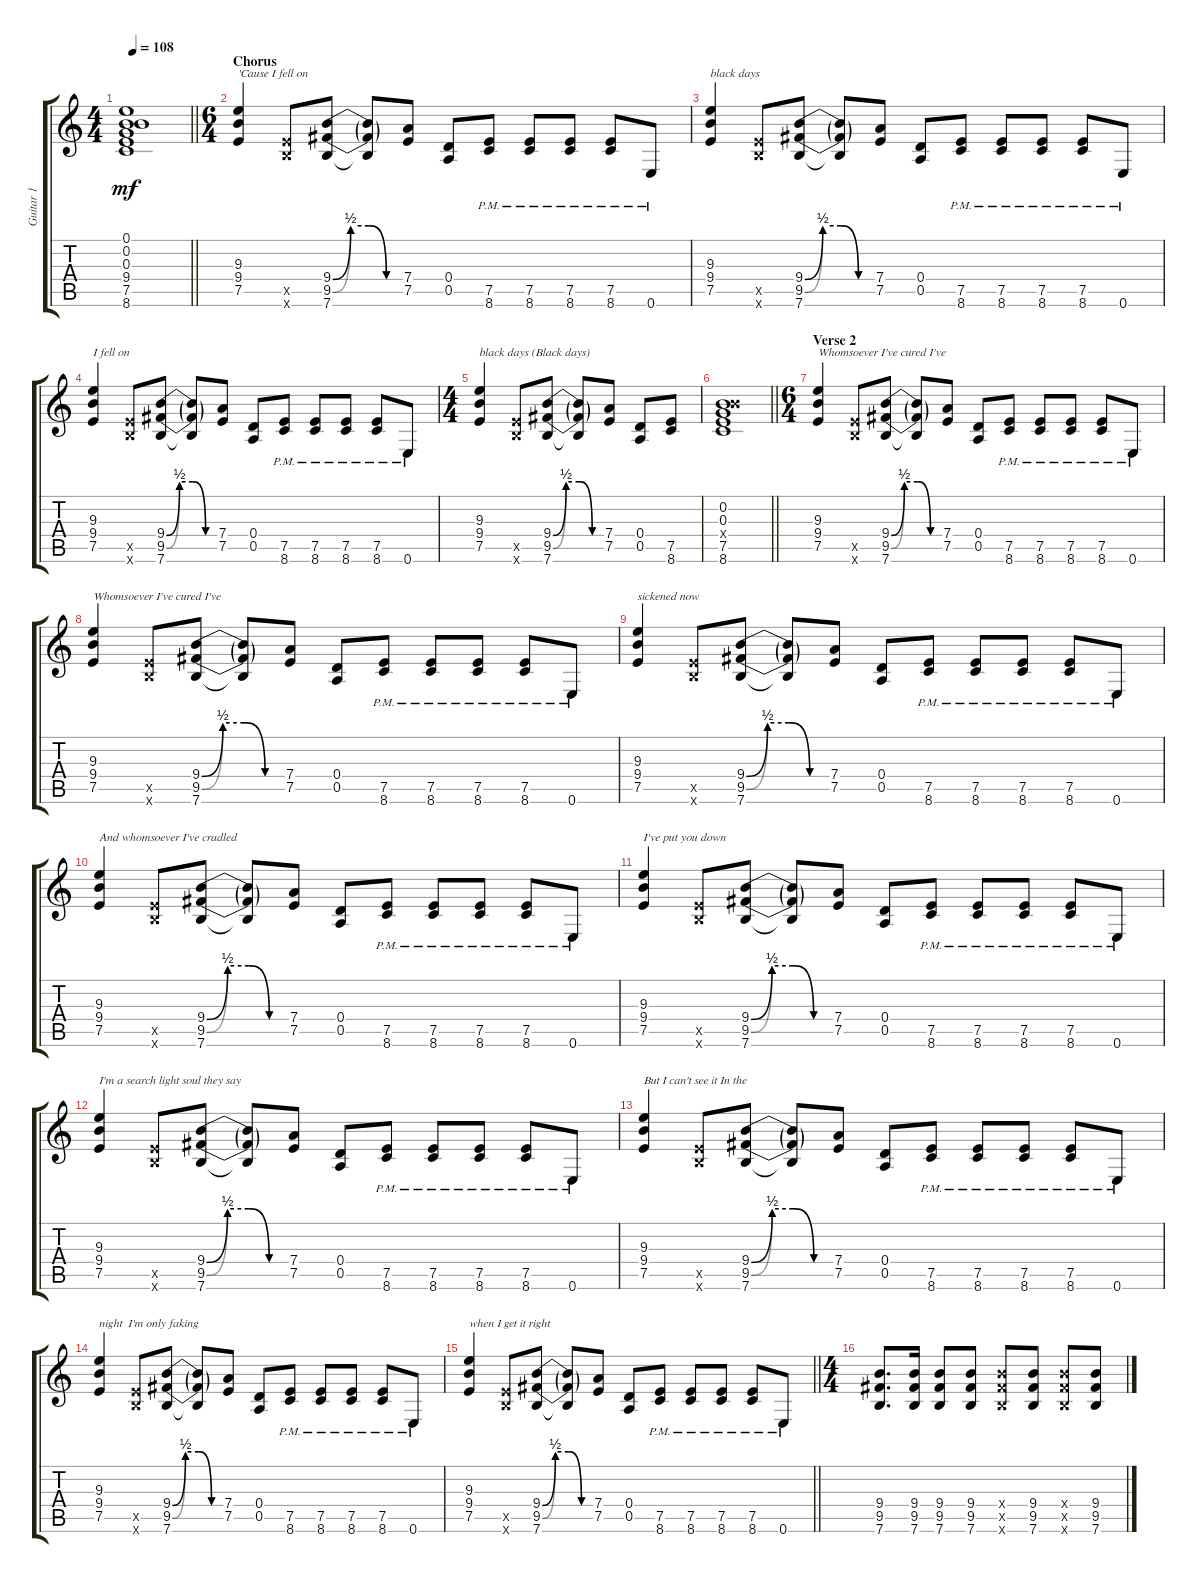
\track ("Guitar 1" "Guitar 1") {instrument overdrivenguitar}
\staff {score tabs}
\tuning (E4 B3 G3 D3 A2 E2) {hide}
\ts (4 4)
\tempo 108
\clef g2
\barLineRight lightlight
\ks c
(0.1{t} 0.2{t} 0.3{t} 9.4{t} 7.5{t} 8.6{t}).1{dy mf} |
\ts (6 4)
\section ("" "Chorus")
(9.3 9.4 7.5).4{txt "'Cause I fell on"} (7.5{x} 7.6{x}).8 (9.4{be (custom 0 0 15 2 30 2 45 0 60 0)} 9.5{be (custom 0 0 15 2 30 2 45 0 60 0)} 7.6).8 (9.4{t} 9.5{t} 7.6{t}).8 (7.4 7.5).8 (0.4 0.5).8 (7.5{pm} 8.6{pm}).8 (7.5{pm} 8.6{pm}).8 (7.5{pm} 8.6{pm}).8 (7.5{pm} 8.6{pm}).8 0.6{pm}.8 |
(9.3 9.4 7.5).4{txt "black days "} (7.5{x} 7.6{x}).8 (9.4{be (custom 0 0 15 2 30 2 45 0 60 0)} 9.5{be (custom 0 0 15 2 30 2 45 0 60 0)} 7.6).8 (9.4{t} 9.5{t} 7.6{t}).8 (7.4 7.5).8 (0.4 0.5).8 (7.5{pm} 8.6{pm}).8 (7.5{pm} 8.6{pm}).8 (7.5{pm} 8.6{pm}).8 (7.5{pm} 8.6{pm}).8 0.6{pm}.8 |
(9.3 9.4 7.5).4{txt "I fell on "} (7.5{x} 7.6{x}).8 (9.4{be (custom 0 0 15 2 30 2 45 0 60 0)} 9.5{be (custom 0 0 15 2 30 2 45 0 60 0)} 7.6).8 (9.4{t} 9.5{t} 7.6{t}).8 (7.4 7.5).8 (0.4 0.5).8 (7.5{pm} 8.6{pm}).8 (7.5{pm} 8.6{pm}).8 (7.5{pm} 8.6{pm}).8 (7.5{pm} 8.6{pm}).8 0.6{pm}.8 |
\ts (4 4)
(9.3 9.4 7.5).4{txt "black days (Black days) "} (7.5{x} 7.6{x}).8 (9.4{be (custom 0 0 15 2 30 2 45 0 60 0)} 9.5{be (custom 0 0 15 2 30 2 45 0 60 0)} 7.6).8 (9.4{t} 9.5{t} 7.6{t}).8 (7.4 7.5).8 (0.4 0.5).8 (7.5 8.6).8 |
\barLineRight lightlight
(0.2 0.3 9.4{x} 7.5 8.6).1 |
\ts (6 4)
\section ("" "Verse 2")
(9.3 9.4 7.5).4{txt "Whomsoever I've cured I've "} (7.5{x} 7.6{x}).8 (9.4{be (custom 0 0 15 2 30 2 45 0 60 0)} 9.5{be (custom 0 0 15 2 30 2 45 0 60 0)} 7.6).8 (9.4{t} 9.5{t} 7.6{t}).8 (7.4 7.5).8 (0.4 0.5).8 (7.5{pm} 8.6{pm}).8 (7.5{pm} 8.6{pm}).8 (7.5{pm} 8.6{pm}).8 (7.5{pm} 8.6{pm}).8 0.6{pm}.8 |
(9.3 9.4 7.5).4{txt "Whomsoever I've cured I've "} (7.5{x} 7.6{x}).8 (9.4{be (custom 0 0 15 2 30 2 45 0 60 0)} 9.5{be (custom 0 0 15 2 30 2 45 0 60 0)} 7.6).8 (9.4{t} 9.5{t} 7.6{t}).8 (7.4 7.5).8 (0.4 0.5).8 (7.5{pm} 8.6{pm}).8 (7.5{pm} 8.6{pm}).8 (7.5{pm} 8.6{pm}).8 (7.5{pm} 8.6{pm}).8 0.6{pm}.8 |
(9.3 9.4 7.5).4{txt "sickened now "} (7.5{x} 7.6{x}).8 (9.4{be (custom 0 0 15 2 30 2 45 0 60 0)} 9.5{be (custom 0 0 15 2 30 2 45 0 60 0)} 7.6).8 (9.4{t} 9.5{t} 7.6{t}).8 (7.4 7.5).8 (0.4 0.5).8 (7.5{pm} 8.6{pm}).8 (7.5{pm} 8.6{pm}).8 (7.5{pm} 8.6{pm}).8 (7.5{pm} 8.6{pm}).8 0.6{pm}.8 |
(9.3 9.4 7.5).4{txt "And whomsoever I've cradled "} (7.5{x} 7.6{x}).8 (9.4{be (custom 0 0 15 2 30 2 45 0 60 0)} 9.5{be (custom 0 0 15 2 30 2 45 0 60 0)} 7.6).8 (9.4{t} 9.5{t} 7.6{t}).8 (7.4 7.5).8 (0.4 0.5).8 (7.5{pm} 8.6{pm}).8 (7.5{pm} 8.6{pm}).8 (7.5{pm} 8.6{pm}).8 (7.5{pm} 8.6{pm}).8 0.6{pm}.8 |
(9.3 9.4 7.5).4{txt "I've put you down"} (7.5{x} 7.6{x}).8 (9.4{be (custom 0 0 15 2 30 2 45 0 60 0)} 9.5{be (custom 0 0 15 2 30 2 45 0 60 0)} 7.6).8 (9.4{t} 9.5{t} 7.6{t}).8 (7.4 7.5).8 (0.4 0.5).8 (7.5{pm} 8.6{pm}).8 (7.5{pm} 8.6{pm}).8 (7.5{pm} 8.6{pm}).8 (7.5{pm} 8.6{pm}).8 0.6{pm}.8 |
(9.3 9.4 7.5).4{txt "I'm a search light soul they say"} (7.5{x} 7.6{x}).8 (9.4{be (custom 0 0 15 2 30 2 45 0 60 0)} 9.5{be (custom 0 0 15 2 30 2 45 0 60 0)} 7.6).8 (9.4{t} 9.5{t} 7.6{t}).8 (7.4 7.5).8 (0.4 0.5).8 (7.5{pm} 8.6{pm}).8 (7.5{pm} 8.6{pm}).8 (7.5{pm} 8.6{pm}).8 (7.5{pm} 8.6{pm}).8 0.6{pm}.8 |
(9.3 9.4 7.5).4{txt "But I can't see it In the "} (7.5{x} 7.6{x}).8 (9.4{be (custom 0 0 15 2 30 2 45 0 60 0)} 9.5{be (custom 0 0 15 2 30 2 45 0 60 0)} 7.6).8 (9.4{t} 9.5{t} 7.6{t}).8 (7.4 7.5).8 (0.4 0.5).8 (7.5{pm} 8.6{pm}).8 (7.5{pm} 8.6{pm}).8 (7.5{pm} 8.6{pm}).8 (7.5{pm} 8.6{pm}).8 0.6{pm}.8 |
(9.3 9.4 7.5).4{txt "night  I'm only faking "} (7.5{x} 7.6{x}).8 (9.4{be (custom 0 0 15 2 30 2 45 0 60 0)} 9.5{be (custom 0 0 15 2 30 2 45 0 60 0)} 7.6).8 (9.4{t} 9.5{t} 7.6{t}).8 (7.4 7.5).8 (0.4 0.5).8 (7.5{pm} 8.6{pm}).8 (7.5{pm} 8.6{pm}).8 (7.5{pm} 8.6{pm}).8 (7.5{pm} 8.6{pm}).8 0.6{pm}.8 |
\barLineRight lightlight
(9.3 9.4 7.5).4{txt "when I get it right"} (7.5{x} 7.6{x}).8 (9.4{be (custom 0 0 15 2 30 2 45 0 60 0)} 9.5{be (custom 0 0 15 2 30 2 45 0 60 0)} 7.6).8 (9.4{t} 9.5{t} 7.6{t}).8 (7.4 7.5).8 (0.4 0.5).8 (7.5{pm} 8.6{pm}).8 (7.5{pm} 8.6{pm}).8 (7.5{pm} 8.6{pm}).8 (7.5{pm} 8.6{pm}).8 0.6{pm}.8 |
\ts (4 4)
(9.4 9.5 7.6).8{d} (9.4 9.5 7.6).16 (9.4 9.5 7.6).8 (9.4 9.5 7.6).8 (9.4{x} 9.5{x} 7.6{x}).8 (9.4 9.5 7.6).8 (9.4{x} 9.5{x} 7.6{x}).8 (9.4{sl} 9.5{sl} 7.6{sl}).8
